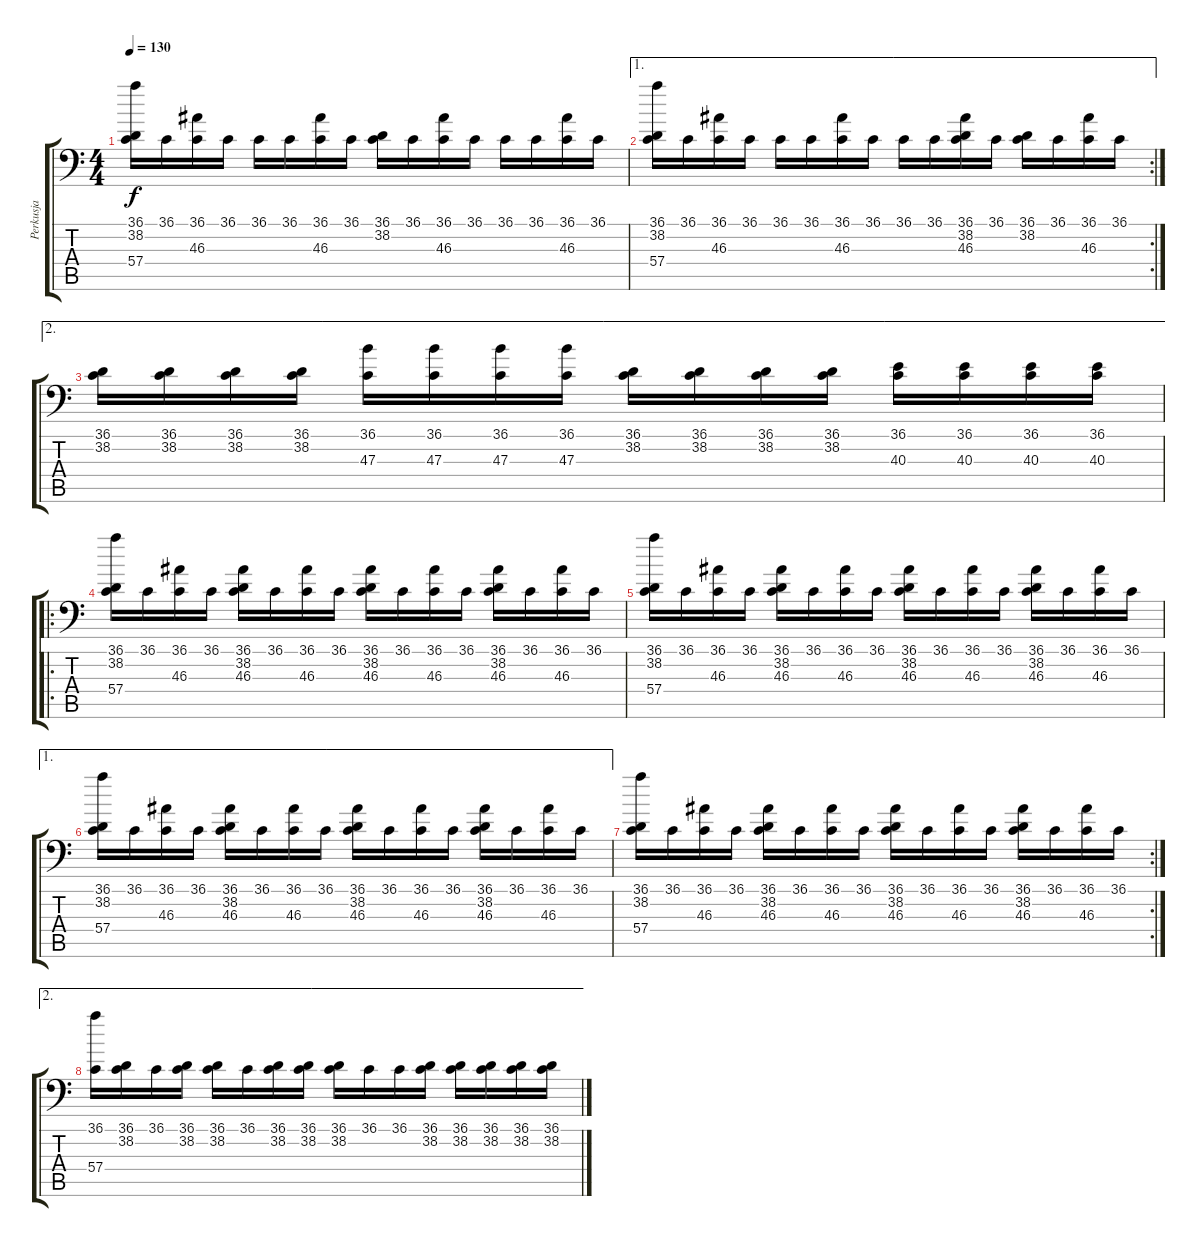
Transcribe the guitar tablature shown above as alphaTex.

\track ("Perkusja" "Perkusja") {instrument acousticgrandpiano}
\staff {score tabs}
\tuning (C-1 C-1 C-1 C-1 C-1 C-1) {hide}
\ts (4 4)
\tempo 130
\clef f4
\ks c
(36.1 38.2 57.4).16{dy f} 36.1.16 (36.1 46.3).16 36.1.16 36.1.16 36.1.16 (36.1 46.3).16 36.1.16 (36.1 38.2).16 36.1.16 (36.1 46.3).16 36.1.16 36.1.16 36.1.16 (36.1 46.3).16 36.1.16 |
\ae 1
\rc 2
(36.1 38.2 57.4).16 36.1.16 (36.1 46.3).16 36.1.16 36.1.16 36.1.16 (36.1 46.3).16 36.1.16 36.1.16 36.1.16 (36.1 38.2 46.3).16 36.1.16 (36.1 38.2).16 36.1.16 (36.1 46.3).16 36.1.16 |
\ae 2
(36.1 38.2).16 (36.1 38.2).16 (36.1 38.2).16 (36.1 38.2).16 (36.1 47.3).16 (36.1 47.3).16 (36.1 47.3).16 (36.1 47.3).16 (36.1 38.2).16 (36.1 38.2).16 (36.1 38.2).16 (36.1 38.2).16 (36.1 40.3).16 (36.1 40.3).16 (36.1 40.3).16 (36.1 40.3).16 |
\ro
(36.1 38.2 57.4).16 36.1.16 (36.1 46.3).16 36.1.16 (36.1 38.2 46.3).16 36.1.16 (36.1 46.3).16 36.1.16 (36.1 38.2 46.3).16 36.1.16 (36.1 46.3).16 36.1.16 (36.1 38.2 46.3).16 36.1.16 (36.1 46.3).16 36.1.16 |
(36.1 38.2 57.4).16 36.1.16 (36.1 46.3).16 36.1.16 (36.1 38.2 46.3).16 36.1.16 (36.1 46.3).16 36.1.16 (36.1 38.2 46.3).16 36.1.16 (36.1 46.3).16 36.1.16 (36.1 38.2 46.3).16 36.1.16 (36.1 46.3).16 36.1.16 |
\ae 1
(36.1 38.2 57.4).16 36.1.16 (36.1 46.3).16 36.1.16 (36.1 38.2 46.3).16 36.1.16 (36.1 46.3).16 36.1.16 (36.1 38.2 46.3).16 36.1.16 (36.1 46.3).16 36.1.16 (36.1 38.2 46.3).16 36.1.16 (36.1 46.3).16 36.1.16 |
\rc 2
(36.1 38.2 57.4).16 36.1.16 (36.1 46.3).16 36.1.16 (36.1 38.2 46.3).16 36.1.16 (36.1 46.3).16 36.1.16 (36.1 38.2 46.3).16 36.1.16 (36.1 46.3).16 36.1.16 (36.1 38.2 46.3).16 36.1.16 (36.1 46.3).16 36.1.16 |
\ae 2
(36.1 57.4).16 (36.1 38.2).16 36.1.16 (36.1 38.2).16 (36.1 38.2).16 36.1.16 (36.1 38.2).16 (36.1 38.2).16 (36.1 38.2).16 36.1.16 36.1.16 (36.1 38.2).16 (36.1 38.2).16 (36.1 38.2).16 (36.1 38.2).16 (36.1 38.2).16
